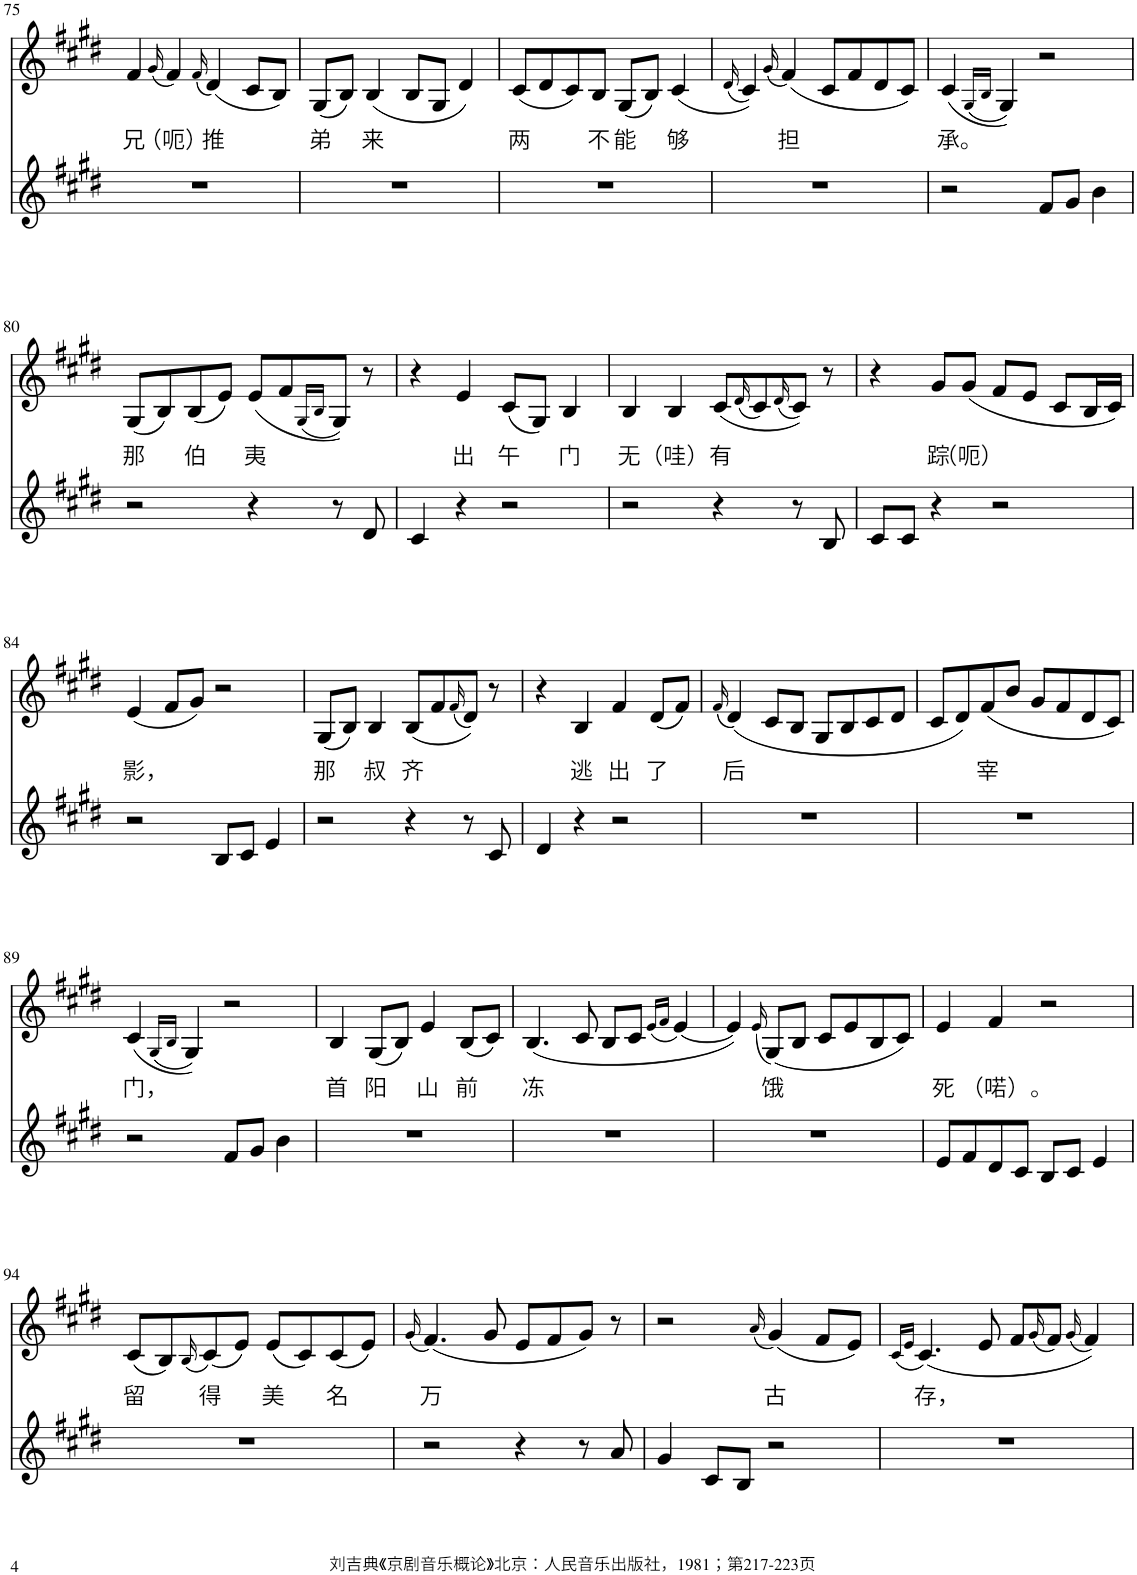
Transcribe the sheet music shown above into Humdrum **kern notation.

**kern	**kern	**text
*part2	*part1	*part1
*staff2	*staff1	*staff1
*I"Piano	*I"Piano	*
*I'Pno	*I'Pno	*
!!LO:PB:g=z
*clefG2	*clefG2	*
*k[f#c#g#d#]	*k[f#c#g#d#]	*
*M4/4	*M4/4	*
=75	=75	=75
!	!	!LO:LY:b
1r	4f#/	兄
.	(16qg#/	.
!	!	!LO:LY:b
.	4f#/)	（呃）
.	(16qf#/	.
!	!	!LO:LY:b
.	(4d#/)	推
.	8c#/L	.
.	8B/J)	.
=76	=76	=76
!	!	!LO:LY:b
1r	(8G#/L	弟
.	8B/J)	.
!	!	!LO:LY:b
.	(4B/	来
.	8B/L	.
.	8G#/J	.
.	4d#/)	.
=77	=77	=77
!	!	!LO:LY:b
1r	(8c#/L	两
.	8d#/	.
.	8c#/)	.
!	!	!LO:LY:b
.	8B/J	不
!	!	!LO:LY:b
.	(8G#/L	能
.	8B/J)	.
!	!	!LO:LY:b
.	(4c#/	够
=78	=78	=78
.	(16qd#/	.
1r	4c#/))	.
.	(16qg#/	.
!	!	!LO:LY:b
.	(4f#/)	担
.	8c#/L	.
.	8f#/	.
.	8d#/	.
.	8c#/J)	.
=79	=79	=79
!	!	!LO:LY:b
2r	(4c#/	承。
.	(16qG#/LL	.
.	16qB/JJ	.
.	4G#/))	.
8f#/L	2r	.
8g#/J	.	.
4b\	.	.
!!LO:LB:g=z
=80	=80	=80
!	!	!LO:LY:b
2r	(8G#/L	那
.	8B/)	.
!	!	!LO:LY:b
.	(8B/	伯
.	8e/J)	.
!	!	!LO:LY:b
4r	(8e/L	夷
.	8f#/	.
.	(16qG#/LL	.
.	16qB/JJ	.
8r	8G#/J))	.
8d#/	8r	.
=81	=81	=81
4c#/	4r	.
!	!	!LO:LY:b
4r	4e/	出
!	!	!LO:LY:b
2r	(8c#/L	午
.	8G#/J)	.
!	!	!LO:LY:b
.	4B/	门
=82	=82	=82
!	!	!LO:LY:b
2r	4B/	无
!	!	!LO:LY:b
.	4B/	（哇）
!	!	!LO:LY:b
4r	(8c#/L	有
.	(16qd#/	.
.	8c#/)	.
.	(16qd#/	.
8r	8c#/J))	.
8B/	8r	.
=83	=83	=83
8c#/L	4r	.
8c#/J	.	.
!	!	!LO:LY:b
4r	8g#/L	踪
!	!	!LO:LY:b
.	(8g#/J	（呃）
2r	8f#/L	.
.	8e/J	.
.	8c#/L	.
.	16B/L	.
.	16c#/JJ)	.
!!LO:LB:g=z
=84	=84	=84
!	!	!LO:LY:b
2r	(4e/	影，
.	8f#/L	.
.	8g#/J)	.
8B/L	2r	.
8c#/J	.	.
4e/	.	.
=85	=85	=85
!	!	!LO:LY:b
2r	(8G#/L	那
.	8B/J)	.
!	!	!LO:LY:b
.	4B/	叔
!	!	!LO:LY:b
4r	(8B/L	齐
.	8f#/	.
.	(16qf#/	.
8r	8d#/J))	.
8c#/	8r	.
=86	=86	=86
4d#/	4r	.
!	!	!LO:LY:b
4r	4B/	逃
!	!	!LO:LY:b
2r	4f#/	出
!	!	!LO:LY:b
.	(8d#/L	了
.	8f#/J)	.
=87	=87	=87
.	(16qf#/	.
!	!	!LO:LY:b
1r	(4d#/)	后
.	8c#/L	.
.	8B/J	.
.	8G#/L	.
.	8B/	.
.	8c#/	.
.	8d#/J	.
=88	=88	=88
1r	8c#/L	.
.	8d#/)	.
!	!	!LO:LY:b
.	(8f#/	宰
.	8b/J	.
.	8g#/L	.
.	8f#/	.
.	8d#/	.
.	8c#/J)	.
!!LO:LB:g=z
=89	=89	=89
!	!	!LO:LY:b
2r	(4c#/	门，
.	(16qG#/LL	.
.	16qB/JJ	.
.	4G#/))	.
8f#/L	2r	.
8g#/J	.	.
4b\	.	.
=90	=90	=90
!	!	!LO:LY:b
1r	4B/	首
!	!	!LO:LY:b
.	(8G#/L	阳
.	8B/J)	.
!	!	!LO:LY:b
.	4e/	山
!	!	!LO:LY:b
.	(8B/L	前
.	8c#/J)	.
=91	=91	=91
!	!	!LO:LY:b
1r	(4.B/	冻
.	8c#/	.
.	8B/L	.
.	8c#/J	.
.	(16qe/LL	.
.	16qf#/JJ	.
.	[4e/)	.
=92	=92	=92
1r	4e/])	.
.	(16qe/	.
!	!	!LO:LY:b
.	(8G#/L)	饿
.	8B/J	.
.	8c#/L	.
.	8e/	.
.	8B/	.
.	8c#/J)	.
=93	=93	=93
!	!	!LO:LY:b
8e/L	4e/	死
8f#/	.	.
!	!	!LO:LY:b
8d#/	4f#/	（喏）。
8c#/J	.	.
8B/L	2r	.
8c#/J	.	.
4e/	.	.
!!LO:LB:g=z
=94	=94	=94
!	!	!LO:LY:b
1r	(8c#/L	留
.	8B/)	.
.	(16qB/	.
!	!	!LO:LY:b
.	(8c#/)	得
.	8e/J)	.
!	!	!LO:LY:b
.	(8e/L	美
.	8c#/)	.
!	!	!LO:LY:b
.	(8c#/	名
.	8e/J)	.
=95	=95	=95
.	(16qg#/	.
!	!	!LO:LY:b
2r	(4.f#/)	万
.	8g#/	.
4r	8e/L	.
.	8f#/	.
8r	8g#/J)	.
8a/	8r	.
=96	=96	=96
4g#/	2r	.
8c#/L	.	.
8B/J	.	.
.	(16qa/	.
!	!	!LO:LY:b
2r	(4g#/)	古
.	8f#/L	.
.	8e/J)	.
=97	=97	=97
.	(16qc#/LL	.
.	16qe/JJ	.
!	!	!LO:LY:b
1r	(4.c#/)	存，
.	8e/	.
.	8f#/L	.
.	(16qg#/	.
.	8f#/J)	.
.	(16qg#/	.
.	4f#/))	.
=	=	=
*-	*-	*-
